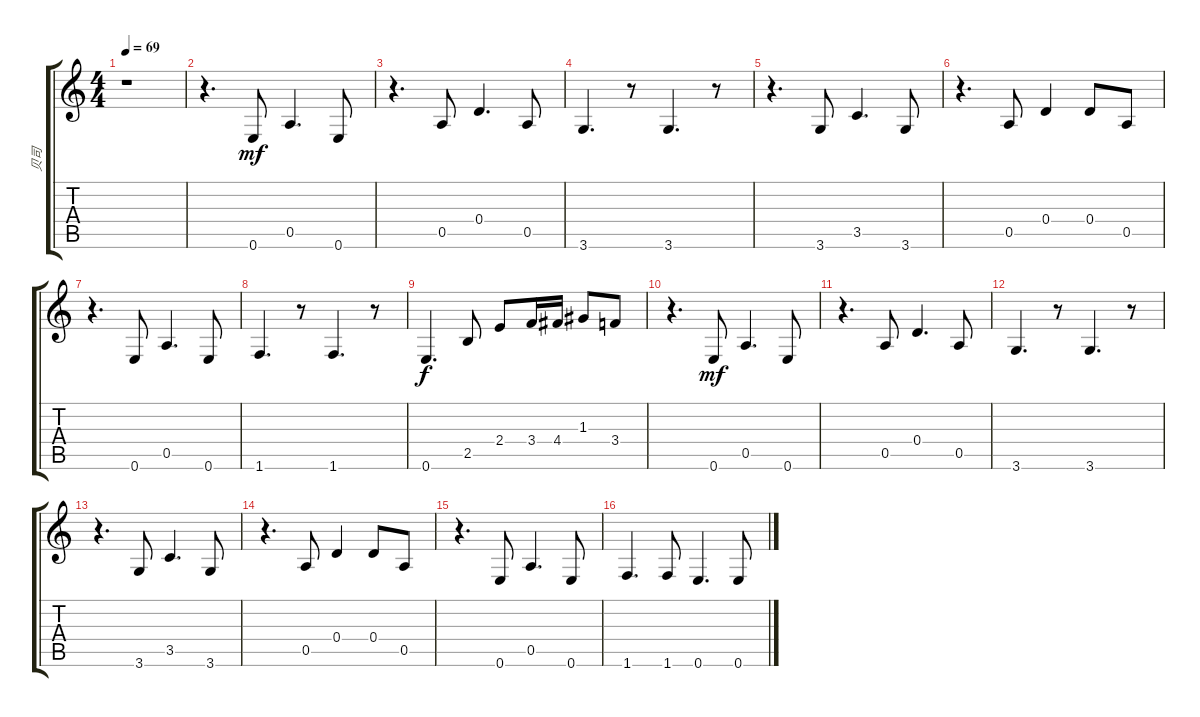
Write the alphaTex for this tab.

\track ("贝司" "贝司") {instrument electricbassfinger}
\staff {score tabs}
\tuning (E4 B3 G3 D3 A2 E2) {hide}
\ts (4 4)
\tempo 69
\clef g2
\ks c
r.1{dy f} |
r.4{d volume 11} 0.6.8{dy mf} 0.5.4{d} 0.6.8 |
r.4{d} 0.5.8 0.4.4{d} 0.5.8 |
3.6.4{d} r.8 3.6.4{d} r.8 |
r.4{d} 3.6.8 3.5.4{d} 3.6.8 |
r.4{d} 0.5.8 0.4.4 0.4.8 0.5.8 |
r.4{d} 0.6.8 0.5.4{d} 0.6.8 |
1.6.4{d} r.8 1.6.4{d} r.8 |
0.6.4{d dy f} 2.5.8 2.4.8{volume 11} 3.4.16 4.4.16 1.3.8 3.4.8 |
r.4{d volume 6} 0.6.8{dy mf volume 12} 0.5.4{d} 0.6.8 |
r.4{d} 0.5.8 0.4.4{d} 0.5.8 |
3.6.4{d} r.8 3.6.4{d} r.8 |
r.4{d} 3.6.8 3.5.4{d} 3.6.8 |
r.4{d} 0.5.8 0.4.4 0.4.8 0.5.8 |
r.4{d} 0.6.8 0.5.4{d} 0.6.8 |
1.6.4{d} 1.6.8 0.6.4{d} 0.6.8
